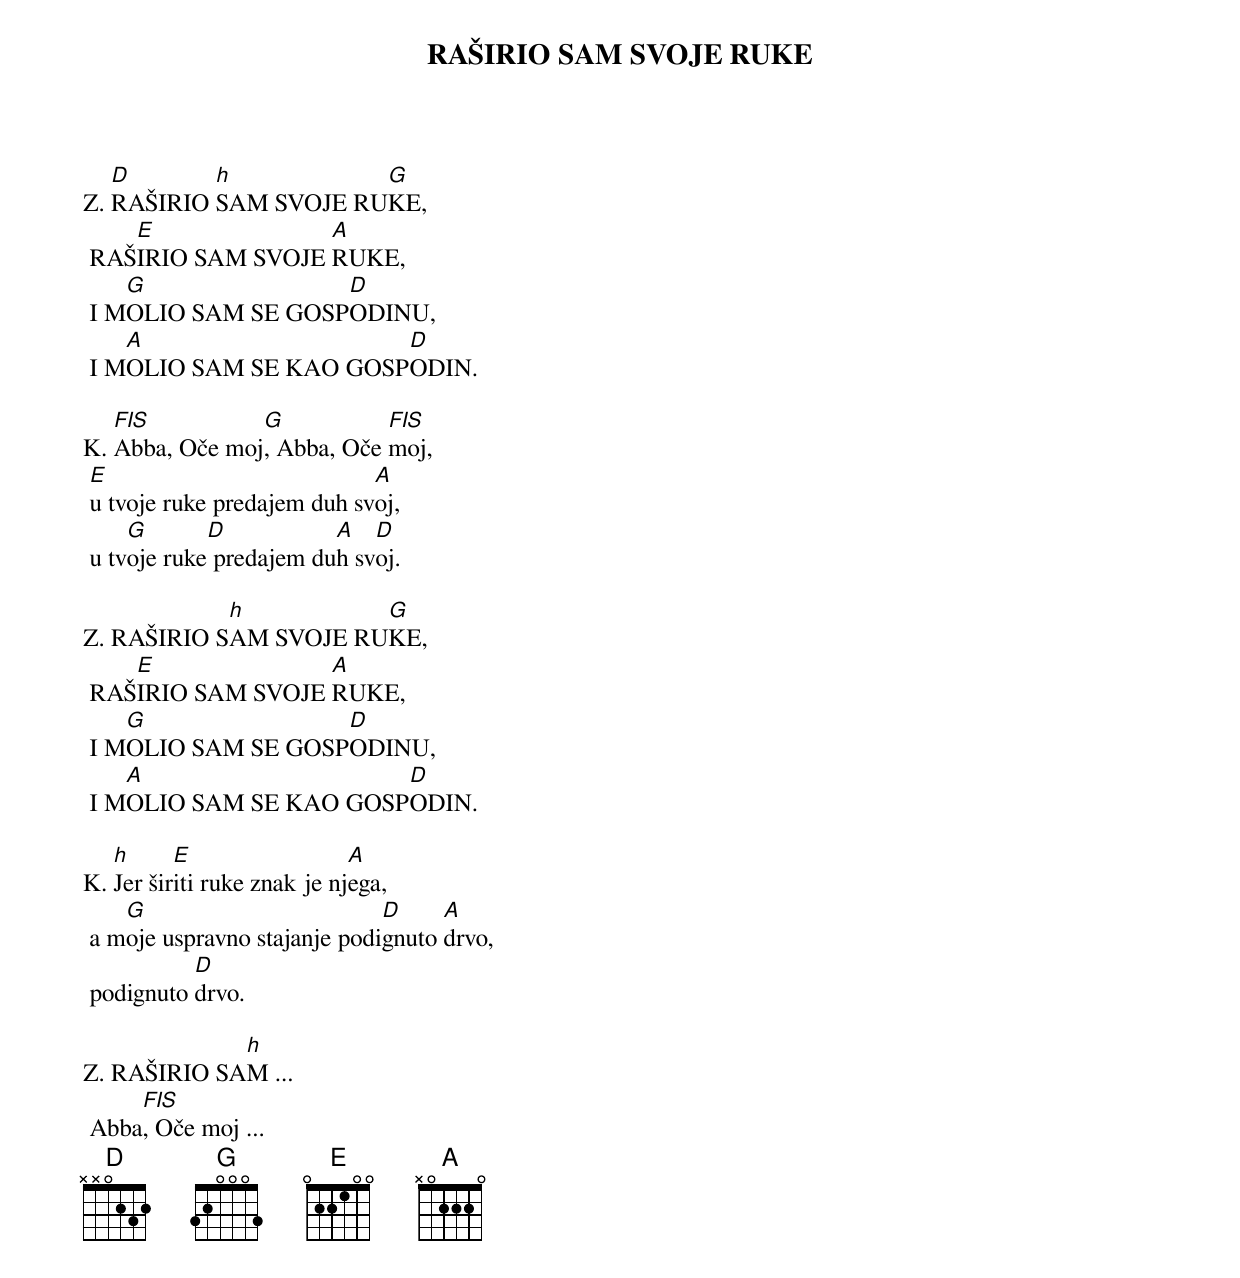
{title: RAŠIRIO SAM SVOJE RUKE}

Z.	[D]RAŠIRIO [h]SAM SVOJE RU[G]KE,
	RAŠ[E]IRIO SAM SVOJE [A]RUKE,
	I M[G]OLIO SAM SE GOSP[D]ODINU,
	I M[A]OLIO SAM SE KAO GOSP[D]ODIN.

K.	[FIS]Abba, Oče moj[G], Abba, Oče [FIS]moj,
	[E]u tvoje ruke predajem duh sv[A]oj,
	u tv[G]oje ruke[D] predajem du[A]h sv[D]oj.

Z.	RAŠIRIO S[h]AM SVOJE RU[G]KE,
	RAŠ[E]IRIO SAM SVOJE [A]RUKE,
	I M[G]OLIO SAM SE GOSP[D]ODINU,
	I M[A]OLIO SAM SE KAO GOSP[D]ODIN.

K.	[h]Jer šir[E]iti ruke znak je nj[A]ega,
	a m[G]oje uspravno stajanje podi[D]gnuto [A]drvo,
	podignuto [D]drvo.

Z.	RAŠIRIO SA[h]M ...
	Abba[FIS], Oče moj ...
